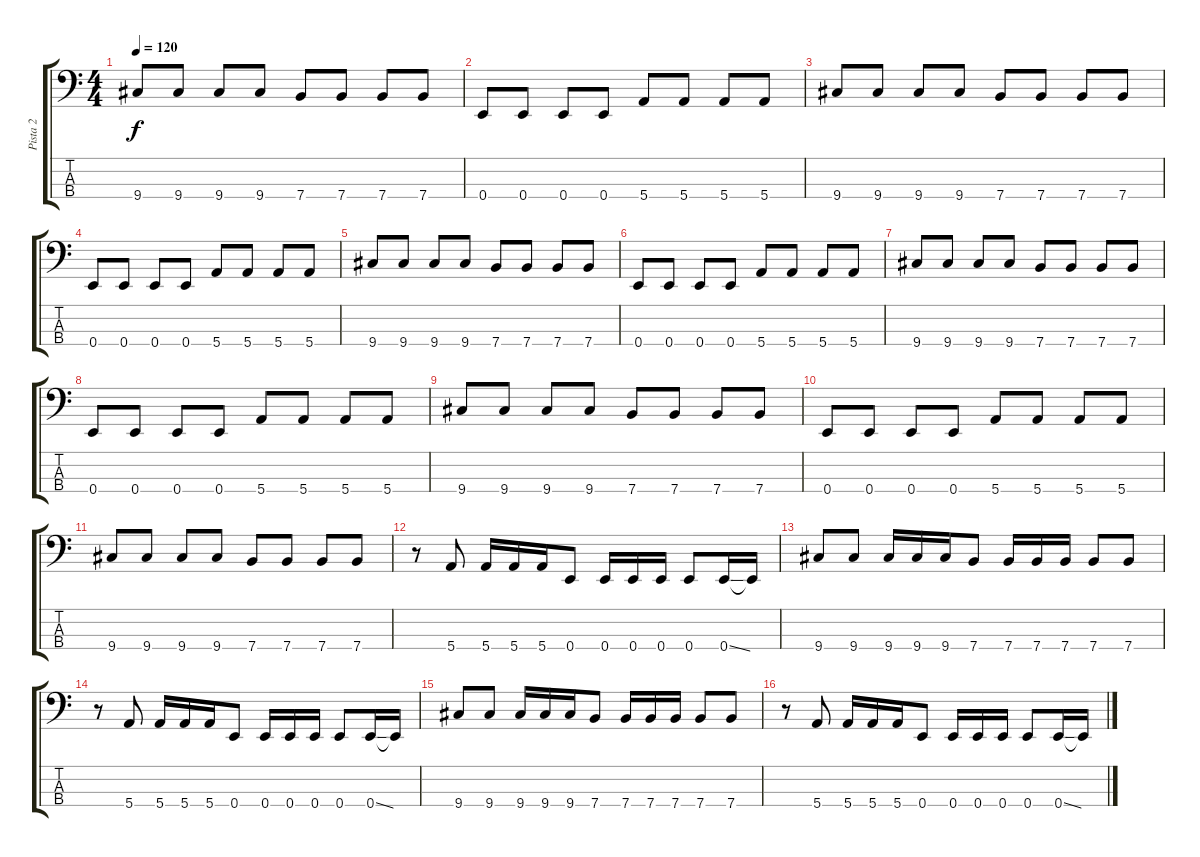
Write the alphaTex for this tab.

\track ("Pista 2" "Pista 2") {instrument electricbasspick}
\staff {score tabs}
\tuning (G2 D2 A1 E1) {hide}
\ts (4 4)
\tempo 120
\clef f4
\ks c
9.4.8{dy f} 9.4.8 9.4.8 9.4.8 7.4.8 7.4.8 7.4.8 7.4.8 |
0.4.8 0.4.8 0.4.8 0.4.8 5.4.8 5.4.8 5.4.8 5.4.8 |
9.4.8 9.4.8 9.4.8 9.4.8 7.4.8 7.4.8 7.4.8 7.4.8 |
0.4.8 0.4.8 0.4.8 0.4.8 5.4.8 5.4.8 5.4.8 5.4.8 |
9.4.8 9.4.8 9.4.8 9.4.8 7.4.8 7.4.8 7.4.8 7.4.8 |
0.4.8 0.4.8 0.4.8 0.4.8 5.4.8 5.4.8 5.4.8 5.4.8 |
9.4.8 9.4.8 9.4.8 9.4.8 7.4.8 7.4.8 7.4.8 7.4.8 |
0.4.8 0.4.8 0.4.8 0.4.8 5.4.8 5.4.8 5.4.8 5.4.8 |
9.4.8 9.4.8 9.4.8 9.4.8 7.4.8 7.4.8 7.4.8 7.4.8 |
0.4.8 0.4.8 0.4.8 0.4.8 5.4.8 5.4.8 5.4.8 5.4.8 |
9.4.8 9.4.8 9.4.8 9.4.8 7.4.8 7.4.8 7.4.8 7.4.8 |
r.8 5.4.8 5.4.16 5.4.16 5.4.16 0.4.8 0.4.16 0.4.16 0.4.16 0.4.8 0.4{ss}.16 0.4{t}.16 |
9.4.8 9.4.8 9.4.16 9.4.16 9.4.16 7.4.8 7.4.16 7.4.16 7.4.16 7.4.8 7.4.8 |
r.8 5.4.8 5.4.16 5.4.16 5.4.16 0.4.8 0.4.16 0.4.16 0.4.16 0.4.8 0.4{ss}.16 0.4{t}.16 |
9.4.8 9.4.8 9.4.16 9.4.16 9.4.16 7.4.8 7.4.16 7.4.16 7.4.16 7.4.8 7.4.8 |
r.8 5.4.8 5.4.16 5.4.16 5.4.16 0.4.8 0.4.16 0.4.16 0.4.16 0.4.8 0.4{ss}.16 0.4{t}.16
